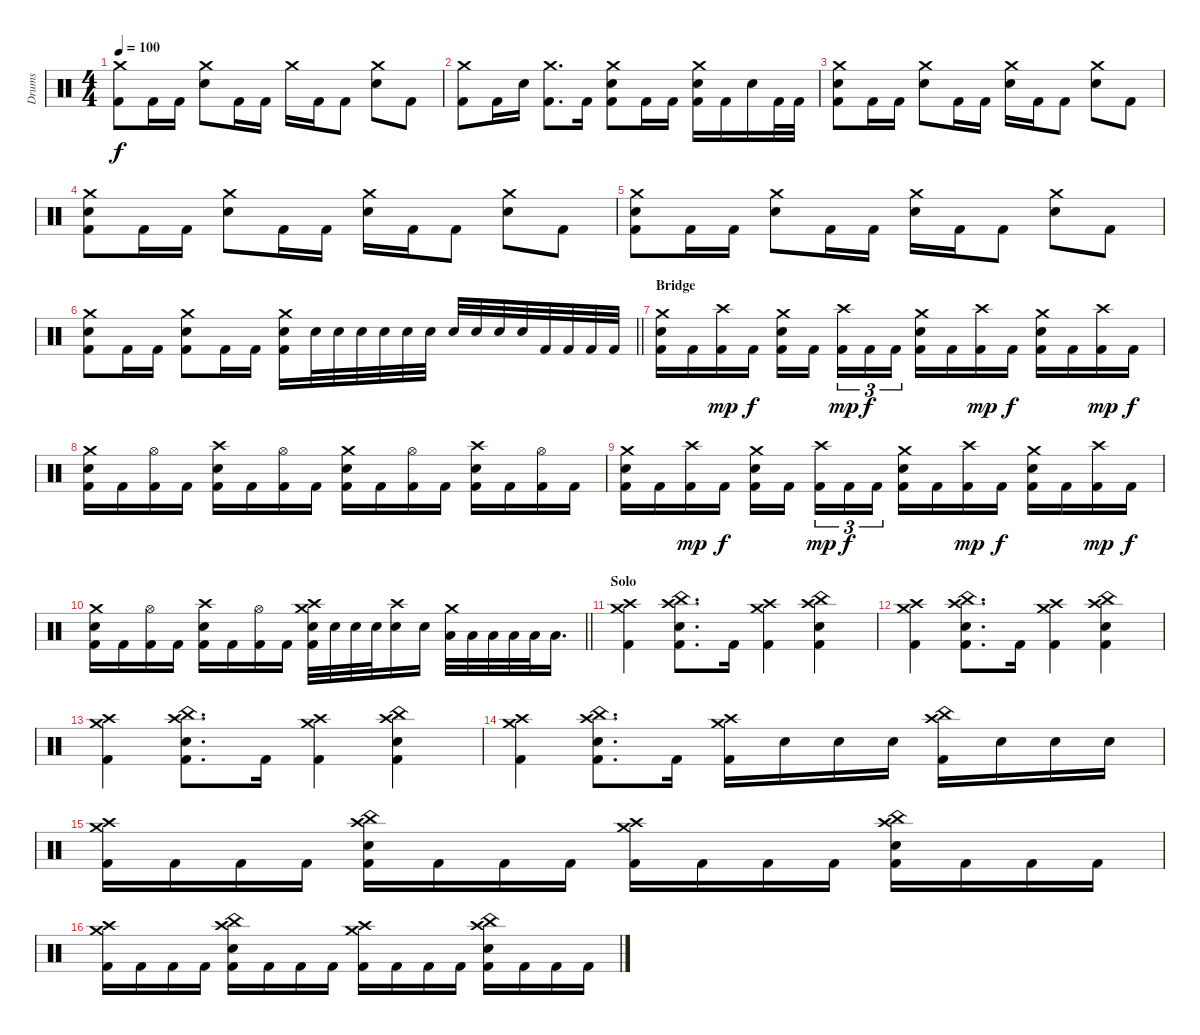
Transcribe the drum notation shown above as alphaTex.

\track ("Drums" "Drums") {instrument percussion}
\staff {score}
\articulation defaults
\ts (4 4)
\tempo 100
\clef neutral
\ks c
("Crash medium (hit)" "Kick (hit) 2").8{dy f} "Kick (hit) 2".16 "Kick (hit) 2".16 ("Crash medium (hit)" "Electric Snare (hit)").8 "Kick (hit) 2".16 "Kick (hit) 2".16 "Crash medium (hit)".16 "Kick (hit) 2".16 "Kick (hit) 2".8 ("Crash medium (hit)" "Electric Snare (hit)").8 "Kick (hit) 2".8 |
("Crash medium (hit)" "Kick (hit) 2").8 "Kick (hit) 2".16 "Electric Snare (hit)".16 ("Crash medium (hit)" "Kick (hit) 2").8{d} "Kick (hit) 2".16 ("Crash medium (hit)" "Electric Snare (hit)" "Kick (hit) 2").8 "Kick (hit) 2".16 "Kick (hit) 2".16 ("Crash medium (hit)" "Electric Snare (hit)" "Kick (hit) 2").16 "Kick (hit) 2".16 "Electric Snare (hit)".16 "Kick (hit) 2".32 "Kick (hit) 2".32 |
("Crash medium (hit)" "Electric Snare (hit)" "Kick (hit) 2").8 "Kick (hit) 2".16 "Kick (hit) 2".16 ("Crash medium (hit)" "Electric Snare (hit)").8 "Kick (hit) 2".16 "Kick (hit) 2".16 ("Crash medium (hit)" "Electric Snare (hit)").16 "Kick (hit) 2".16 "Kick (hit) 2".8 ("Crash medium (hit)" "Electric Snare (hit)").8 "Kick (hit) 2".8 |
("Crash medium (hit)" "Electric Snare (hit)" "Kick (hit) 2").8 "Kick (hit) 2".16 "Kick (hit) 2".16 ("Crash medium (hit)" "Electric Snare (hit)").8 "Kick (hit) 2".16 "Kick (hit) 2".16 ("Crash medium (hit)" "Electric Snare (hit)").16 "Kick (hit) 2".16 "Kick (hit) 2".8 ("Crash medium (hit)" "Electric Snare (hit)").8 "Kick (hit) 2".8 |
("Crash medium (hit)" "Electric Snare (hit)" "Kick (hit) 2").8 "Kick (hit) 2".16 "Kick (hit) 2".16 ("Crash medium (hit)" "Electric Snare (hit)").8 "Kick (hit) 2".16 "Kick (hit) 2".16 ("Crash medium (hit)" "Electric Snare (hit)").16 "Kick (hit) 2".16 "Kick (hit) 2".8 ("Crash medium (hit)" "Electric Snare (hit)").8 "Kick (hit) 2".8 |
\barLineRight lightlight
("Crash medium (hit)" "Electric Snare (hit)" "Kick (hit) 2").8 "Kick (hit) 2".16 "Kick (hit) 2".16 ("Crash medium (hit)" "Electric Snare (hit)" "Kick (hit) 2").8 "Kick (hit) 2".16 "Kick (hit) 2".16 ("Crash medium (hit)" "Electric Snare (hit)" "Kick (hit) 2").16 "Electric Snare (hit)".32 "Electric Snare (hit)".32 "Electric Snare (hit)".32 "Electric Snare (hit)".32 "Electric Snare (hit)".32 "Electric Snare (hit)".32 "Electric Snare (hit)".32 "Electric Snare (hit)".32 "Electric Snare (hit)".32 "Electric Snare (hit)".32 "Kick (hit) 2".32 "Kick (hit) 2".32 "Kick (hit) 2".32 "Kick (hit) 2".32 |
\section ("" "Bridge")
("Crash medium (hit)" "Snare (hit) 2" "Kick (hit) 2").16 "Kick (hit) 2".16 ("Crash high (hit)" "Kick (hit) 2").16{dy mp} "Kick (hit) 2".16{dy f} ("Crash medium (hit)" "Snare (hit) 2" "Kick (hit) 2").16 "Kick (hit) 2".16{beam splitsecondary} ("Crash high (hit)" "Kick (hit) 2").16{tu (3 2) dy mp} "Kick (hit) 2".16{tu (3 2) dy f} "Kick (hit) 2".16{tu (3 2)} ("Crash medium (hit)" "Snare (hit) 2" "Kick (hit) 2").16 "Kick (hit) 2".16 ("Crash high (hit)" "Kick (hit) 2").16{dy mp} "Kick (hit) 2".16{dy f} ("Crash medium (hit)" "Snare (hit) 2" "Kick (hit) 2").16 "Kick (hit) 2".16 ("Crash high (hit)" "Kick (hit) 2").16{dy mp} "Kick (hit) 2".16{dy f} |
("Crash medium (hit)" "Snare (hit) 2" "Kick (hit) 2").16 "Kick (hit) 2".16 ("Hi-Hat (open)" "Kick (hit) 2").16 "Kick (hit) 2".16 ("Crash high (hit)" "Snare (hit) 2" "Kick (hit) 2").16 "Kick (hit) 2".16 ("Hi-Hat (open)" "Kick (hit) 2").16 "Kick (hit) 2".16 ("Crash medium (hit)" "Snare (hit) 2" "Kick (hit) 2").16 "Kick (hit) 2".16 ("Hi-Hat (open)" "Kick (hit) 2").16 "Kick (hit) 2".16 ("Crash high (hit)" "Snare (hit) 2" "Kick (hit) 2").16 "Kick (hit) 2".16 ("Hi-Hat (open)" "Kick (hit) 2").16 "Kick (hit) 2".16 |
("Crash medium (hit)" "Snare (hit) 2" "Kick (hit) 2").16 "Kick (hit) 2".16 ("Crash high (hit)" "Kick (hit) 2").16{dy mp} "Kick (hit) 2".16{dy f} ("Crash medium (hit)" "Snare (hit) 2" "Kick (hit) 2").16 "Kick (hit) 2".16{beam splitsecondary} ("Crash high (hit)" "Kick (hit) 2").16{tu (3 2) dy mp} "Kick (hit) 2".16{tu (3 2) dy f} "Kick (hit) 2".16{tu (3 2)} ("Crash medium (hit)" "Snare (hit) 2" "Kick (hit) 2").16 "Kick (hit) 2".16 ("Crash high (hit)" "Kick (hit) 2").16{dy mp} "Kick (hit) 2".16{dy f} ("Crash medium (hit)" "Snare (hit) 2" "Kick (hit) 2").16 "Kick (hit) 2".16 ("Crash high (hit)" "Kick (hit) 2").16{dy mp} "Kick (hit) 2".16{dy f} |
\barLineRight lightlight
("Crash medium (hit)" "Electric Snare (hit)" "Kick (hit) 2").16 "Kick (hit) 2".16 ("Hi-Hat (open)" "Kick (hit) 2").16 "Kick (hit) 2".16 ("Crash high (hit)" "Electric Snare (hit)" "Kick (hit) 2").16 "Kick (hit) 2".16 ("Hi-Hat (open)" "Kick (hit) 2").16 "Kick (hit) 2".16 ("Crash medium (hit)" "Crash high (hit)" "Electric Snare (hit)" "Kick (hit) 2").32 "Electric Snare (hit)".32 "Electric Snare (hit)".32 "Electric Snare (hit)".32 ("Crash high (hit)" "Electric Snare (hit)").16 "Electric Snare (hit)".16 ("Crash medium (hit)" "Low Tom (hit)").32 "Low Tom (hit)".32 "Low Tom (hit)".32 "Low Tom (hit)".32 "Low Tom (hit)".32 "Low Tom (hit)".16{d} |
\section ("" "Solo")
("Crash medium (hit)" "Crash high (hit)" "Kick (hit) 2").4 ("China (hit)" "Crash high (hit)" "Electric Snare (hit)" "Kick (hit) 2").8{d} "Kick (hit) 2".16 ("Crash medium (hit)" "Crash high (hit)" "Kick (hit) 2").4 ("China (hit)" "Crash high (hit)" "Electric Snare (hit)" "Kick (hit) 2").4 |
("Crash medium (hit)" "Crash high (hit)" "Kick (hit) 2").4 ("China (hit)" "Crash high (hit)" "Electric Snare (hit)" "Kick (hit) 2").8{d} "Kick (hit) 2".16 ("Crash medium (hit)" "Crash high (hit)" "Kick (hit) 2").4 ("China (hit)" "Crash high (hit)" "Electric Snare (hit)" "Kick (hit) 2").4 |
("Crash medium (hit)" "Crash high (hit)" "Kick (hit) 2").4 ("China (hit)" "Crash high (hit)" "Electric Snare (hit)" "Kick (hit) 2").8{d} "Kick (hit) 2".16 ("Crash medium (hit)" "Crash high (hit)" "Kick (hit) 2").4 ("China (hit)" "Crash high (hit)" "Electric Snare (hit)" "Kick (hit) 2").4 |
("Crash medium (hit)" "Crash high (hit)" "Kick (hit) 2").4 ("China (hit)" "Crash high (hit)" "Electric Snare (hit)" "Kick (hit) 2").8{d} "Kick (hit) 2".16 ("Crash medium (hit)" "Crash high (hit)" "Kick (hit) 2").16 "Electric Snare (hit)".16 "Electric Snare (hit)".16 "Electric Snare (hit)".16 ("China (hit)" "Crash high (hit)" "Kick (hit) 2").16 "Electric Snare (hit)".16 "Electric Snare (hit)".16 "Electric Snare (hit)".16 |
("Crash medium (hit)" "Crash high (hit)" "Kick (hit) 2").16 "Kick (hit) 2".16 "Kick (hit) 2".16 "Kick (hit) 2".16 ("China (hit)" "Crash high (hit)" "Electric Snare (hit)" "Kick (hit) 2").16 "Kick (hit) 2".16 "Kick (hit) 2".16 "Kick (hit) 2".16 ("Crash medium (hit)" "Crash high (hit)" "Kick (hit) 2").16 "Kick (hit) 2".16 "Kick (hit) 2".16 "Kick (hit) 2".16 ("China (hit)" "Crash high (hit)" "Electric Snare (hit)" "Kick (hit) 2").16 "Kick (hit) 2".16 "Kick (hit) 2".16 "Kick (hit) 2".16 |
("Crash medium (hit)" "Crash high (hit)" "Kick (hit) 2").16 "Kick (hit) 2".16 "Kick (hit) 2".16 "Kick (hit) 2".16 ("China (hit)" "Crash high (hit)" "Electric Snare (hit)" "Kick (hit) 2").16 "Kick (hit) 2".16 "Kick (hit) 2".16 "Kick (hit) 2".16 ("Crash medium (hit)" "Crash high (hit)" "Kick (hit) 2").16 "Kick (hit) 2".16 "Kick (hit) 2".16 "Kick (hit) 2".16 ("China (hit)" "Crash high (hit)" "Electric Snare (hit)" "Kick (hit) 2").16 "Kick (hit) 2".16 "Kick (hit) 2".16 "Kick (hit) 2".16
